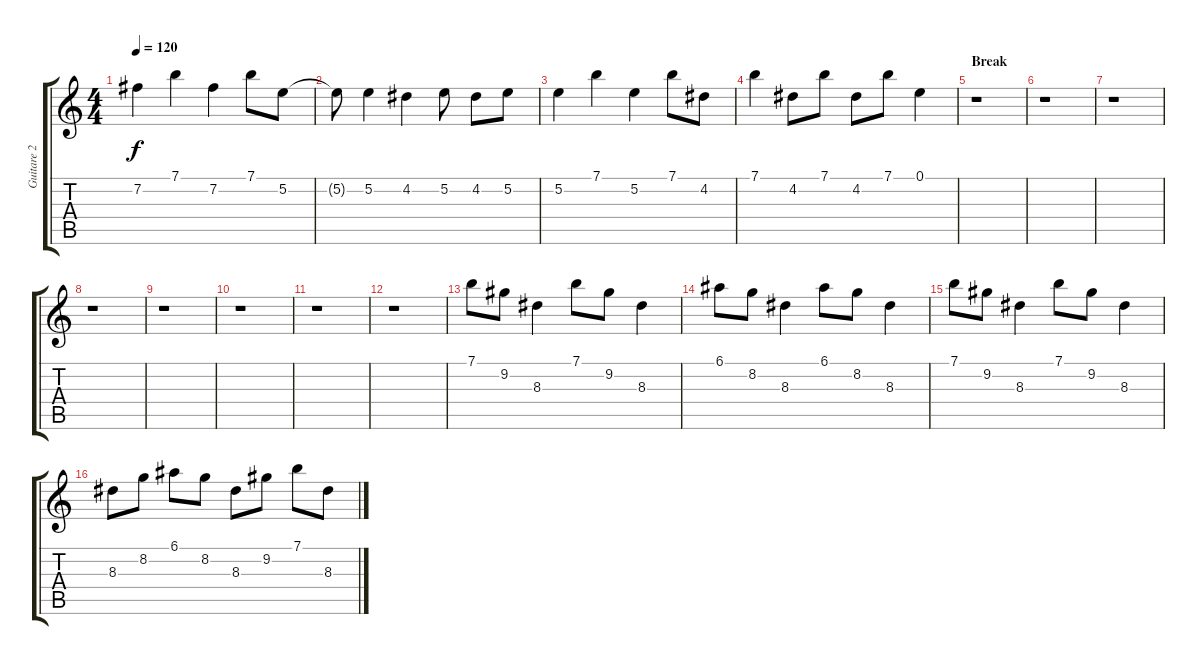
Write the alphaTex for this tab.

\track ("Guitare 2" "Guitare 2") {instrument electricguitarjazz}
\staff {score tabs}
\tuning (E4 B3 G3 D3 A2 E2) {hide}
\ts (4 4)
\tempo 120
\clef g2
\ks c
7.2.4{dy f} 7.1.4 7.2.4 7.1.8 5.2.8 |
5.2{t}.8 5.2.4 4.2.4 5.2.8 4.2.8 5.2.8 |
5.2.4 7.1.4 5.2.4 7.1.8 4.2.8 |
7.1.4 4.2.8 7.1.8 4.2.8 7.1.8 0.1.4 |
\section ("" "Break")
r.1 |
r.1 |
r.1 |
r.1 |
r.1 |
r.1 |
r.1 |
r.1 |
7.1.8 9.2.8 8.3.4 7.1.8 9.2.8 8.3.4 |
6.1.8 8.2.8 8.3.4 6.1.8 8.2.8 8.3.4 |
7.1.8 9.2.8 8.3.4 7.1.8 9.2.8 8.3.4 |
8.3.8 8.2.8 6.1.8 8.2.8 8.3.8 9.2.8 7.1.8 8.3.8
